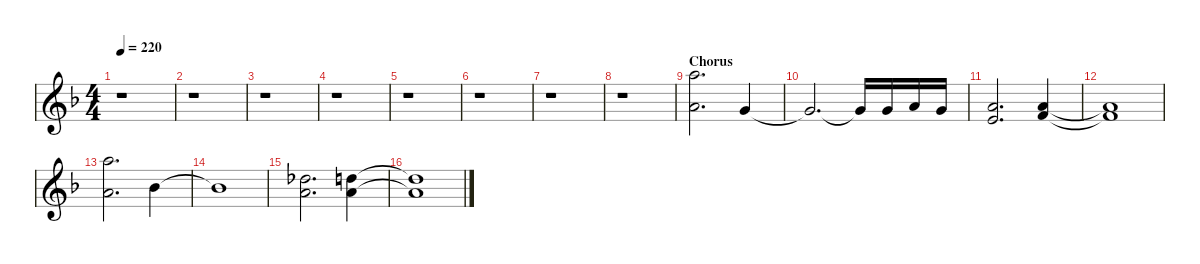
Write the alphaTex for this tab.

\hideDynamics
\bracketExtendMode nobrackets
\singleTrackTrackNamePolicy hidden
\multiTrackTrackNamePolicy hidden
\firstSystemTrackNameMode fullname
\firstSystemTrackNameOrientation horizontal
\otherSystemsTrackNameOrientation horizontal
\track ("Keyboards" "S-Gt") {defaultSystemsLayout 8 instrument stringensemble1}
\staff {score}
\tuning (E4 B3 G3 D3 A2 D2)
\displaytranspose 12
\ts (4 4)
\tempo 220
\clef g2
\ks dminor
r.1{dy f beam Down} |
r.1{beam Down} |
r.1{beam Down} |
r.1{beam Down} |
r.1{beam Down} |
r.1{beam Down} |
r.1{beam Down} |
r.1{beam Down} |
\section ("" "Chorus")
(14.3{acc forcenatural} 12.5{acc forcenatural}).2{d dy mf beam Down} 10.5{acc forcenatural}.4{dy f beam Up} |
10.5{t acc forcenatural}.2{d beam Up} 10.5{t acc forcenatural}.16{beam Up} 10.5{acc forcenatural}.16{beam Up} 12.5{acc forcenatural}.16{beam Up} 10.5{acc forcenatural}.16{beam Up} |
(7.4{acc forcenatural} 7.5{acc forcenatural}).2{d dy mp beam Up} (7.4{acc forcenatural} 8.5{acc forcenatural}).4{beam Up} |
(7.4{t acc forcenatural} 8.5{t acc forcenatural}).1{dy f beam Up} |
(14.3{acc forcenatural} 12.5{acc forcenatural}).2{d dy mp beam Down} 13.5{acc b}.4{dy f beam Down} |
13.5{t acc b}.1{beam Down} |
(11.4{acc b} 12.5{acc forcenatural}).2{d beam Down} (12.4{acc forcenatural} 12.5{acc forcenatural}).4{beam Down} |
(12.4{t acc forcenatural} 12.5{t acc forcenatural}).1{beam Down}
